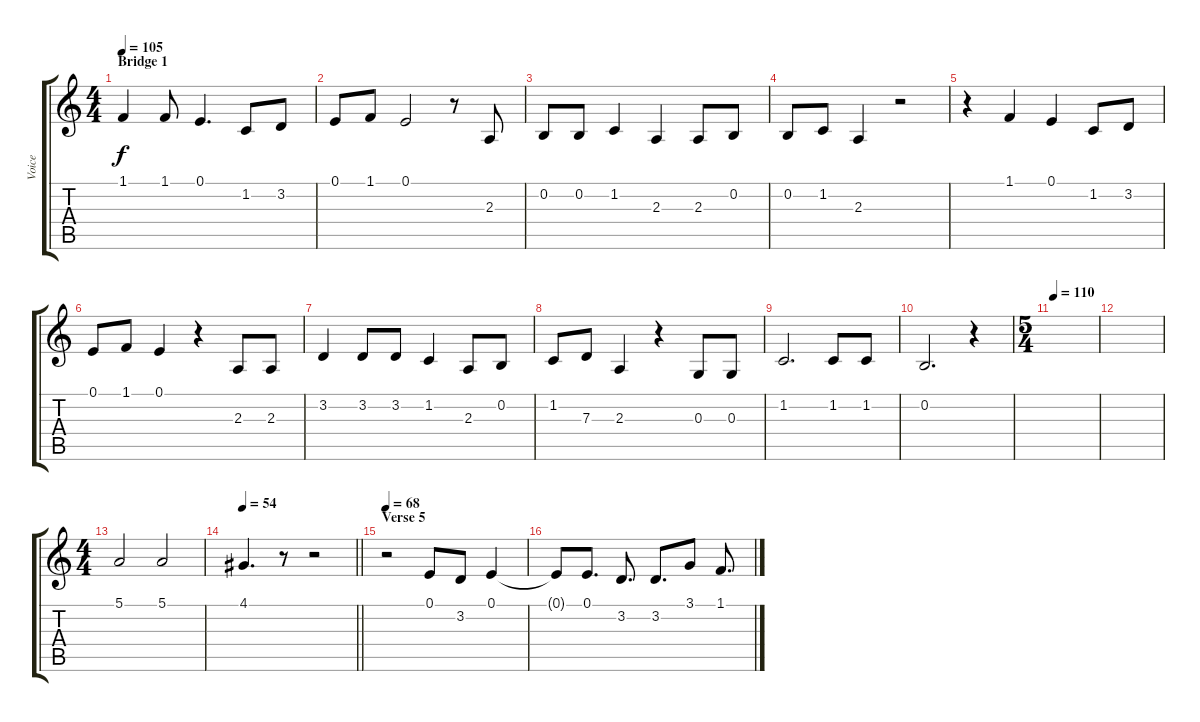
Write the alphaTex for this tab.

\track ("Voice" "Voice") {instrument lead6voice}
\staff {score tabs}
\tuning (E4 B3 G3 D3 A2 E2) {hide}
\ts (4 4)
\section ("" "Bridge 1")
\tempo 105
\clef g2
\ks c
1.1.4{dy f} 1.1.8 0.1.4{d} 1.2.8 3.2.8 |
0.1.8 1.1.8 0.1.2 r.8 2.3.8 |
0.2.8 0.2.8 1.2.4 2.3.4 2.3.8 0.2.8 |
0.2.8 1.2.8 2.3.4 r.2 |
r.4 1.1.4 0.1.4 1.2.8 3.2.8 |
0.1.8 1.1.8 0.1.4 r.4 2.3.8 2.3.8 |
3.2.4 3.2.8 3.2.8 1.2.4 2.3.8 0.2.8 |
1.2.8 7.3.8 2.3.4 r.4 0.3.8 0.3.8 |
1.2.2{d} 1.2.8 1.2.8 |
0.2.2{d} r.4 |
\ts (5 4)
\tempo 110
|
|
\ts (4 4)
5.1.2 5.1.2 |
\tempo 54
\barLineRight lightlight
4.1.4{d} r.8 r.2 |
\section ("" "Verse 5")
\tempo 68
r.2 0.1.8 3.2.8 0.1.4 |
0.1{t}.8 0.1.8{d} 3.2.8{d} 3.2.8{d} 3.1.8 1.1.8{d}
